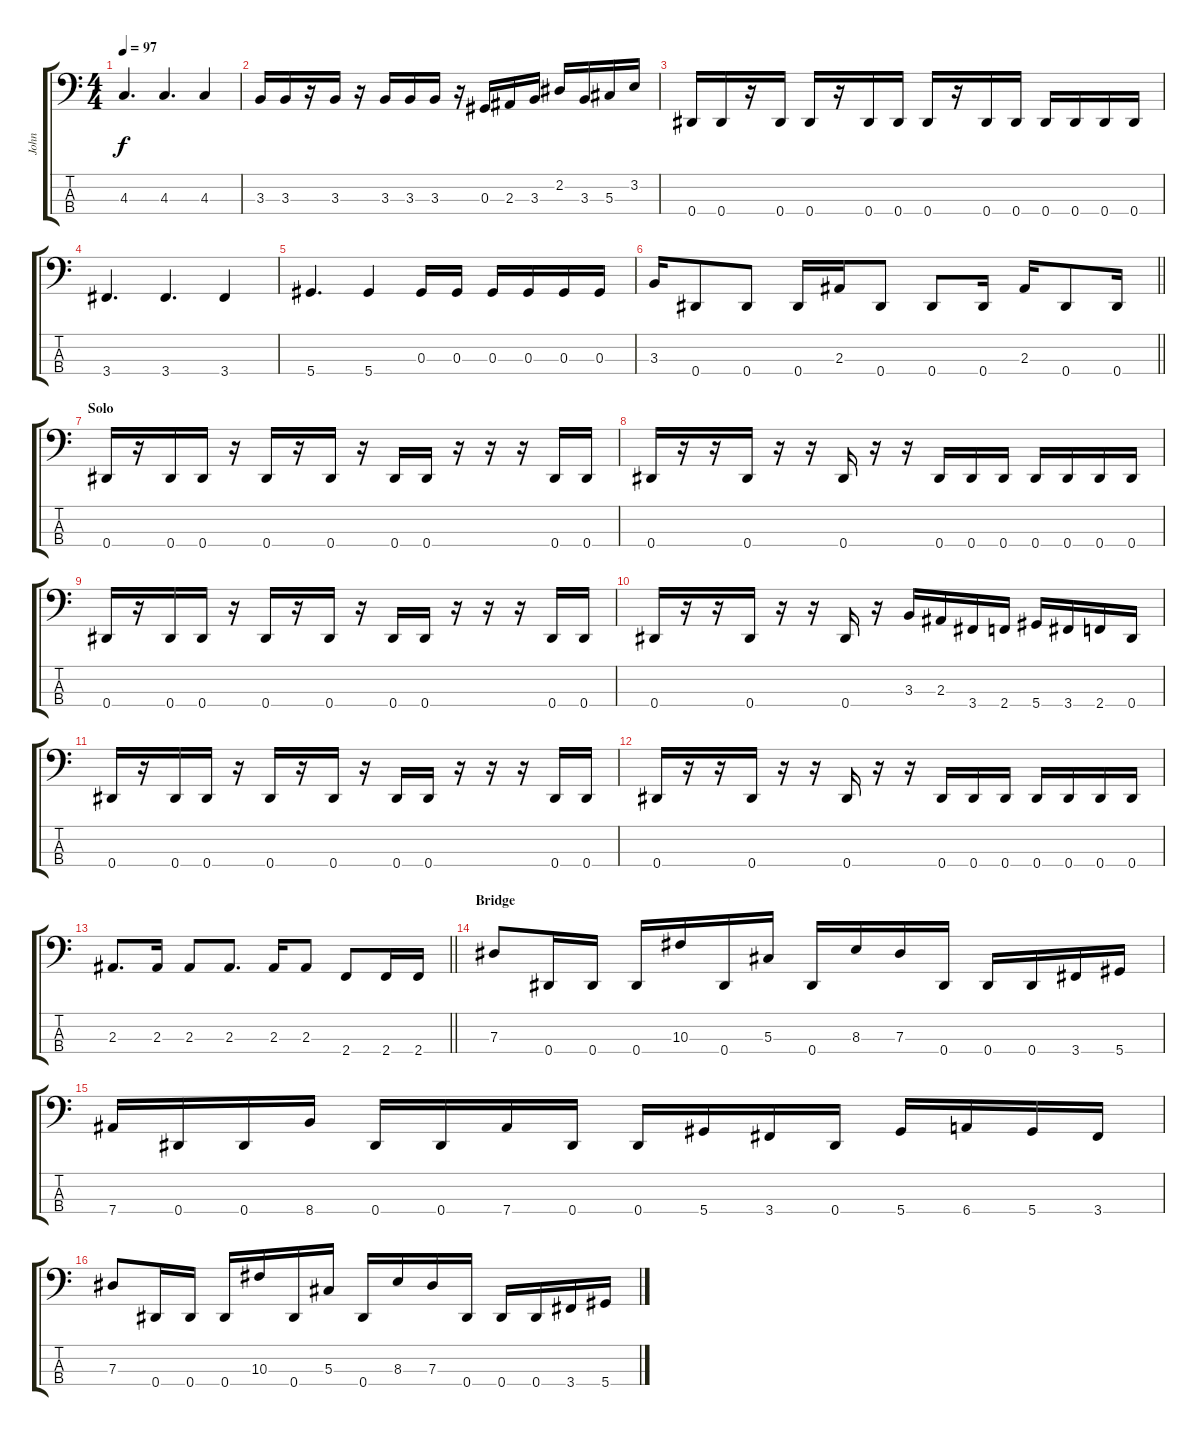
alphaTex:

\track ("John" "John") {instrument electricbassfinger}
\staff {score tabs}
\tuning (Gb2 Db2 Ab1 Eb1) {hide}
\ts (4 4)
\tempo 97
\clef f4
\ks c
4.3.4{d dy f} 4.3.4{d} 4.3.4 |
3.3.16 3.3.16 r.16 3.3.16 r.16 3.3.16 3.3.16 3.3.16 r.16 0.3.16 2.3.16 3.3.16 2.2.16 3.3.16 5.3.16 3.2.16 |
0.4.16 0.4.16 r.16 0.4.16 0.4.16 r.16 0.4.16 0.4.16 0.4.16 r.16 0.4.16 0.4.16 0.4.16 0.4.16 0.4.16 0.4.16 |
3.4.4{d} 3.4.4{d} 3.4.4 |
5.4.4{d} 5.4.4 0.3.16 0.3.16 0.3.16 0.3.16 0.3.16 0.3.16 |
\barLineRight lightlight
3.3.16 0.4.8 0.4.8 0.4.16 2.3.16 0.4.8 0.4.8 0.4.16 2.3.16 0.4.8 0.4.16 |
\section ("" "Solo")
0.4.16 r.16 0.4.16 0.4.16 r.16 0.4.16 r.16 0.4.16 r.16 0.4.16 0.4.16 r.16 r.16 r.16 0.4.16 0.4.16 |
0.4.16 r.16 r.16 0.4.16 r.16 r.16 0.4.16 r.16 r.16 0.4.16 0.4.16 0.4.16 0.4.16 0.4.16 0.4.16 0.4.16 |
0.4.16 r.16 0.4.16 0.4.16 r.16 0.4.16 r.16 0.4.16 r.16 0.4.16 0.4.16 r.16 r.16 r.16 0.4.16 0.4.16 |
0.4.16 r.16 r.16 0.4.16 r.16 r.16 0.4.16 r.16 3.3.16 2.3.16 3.4.16 2.4.16 5.4.16 3.4.16 2.4.16 0.4.16 |
0.4.16 r.16 0.4.16 0.4.16 r.16 0.4.16 r.16 0.4.16 r.16 0.4.16 0.4.16 r.16 r.16 r.16 0.4.16 0.4.16 |
0.4.16 r.16 r.16 0.4.16 r.16 r.16 0.4.16 r.16 r.16 0.4.16 0.4.16 0.4.16 0.4.16 0.4.16 0.4.16 0.4.16 |
\barLineRight lightlight
2.3.8{d} 2.3.16 2.3.8 2.3.8{d} 2.3.16 2.3.8 2.4.8 2.4.16 2.4.16 |
\section ("" "Bridge")
7.3.8 0.4.16 0.4.16 0.4.16 10.3.16 0.4.16 5.3.16 0.4.16 8.3.16 7.3.16 0.4.16 0.4.16 0.4.16 3.4.16 5.4.16 |
7.4.16 0.4.16 0.4.16 8.4.16 0.4.16 0.4.16 7.4.16 0.4.16 0.4.16 5.4.16 3.4.16 0.4.16 5.4.16 6.4.16 5.4.16 3.4.16 |
7.3.8 0.4.16 0.4.16 0.4.16 10.3.16 0.4.16 5.3.16 0.4.16 8.3.16 7.3.16 0.4.16 0.4.16 0.4.16 3.4.16 5.4.16
